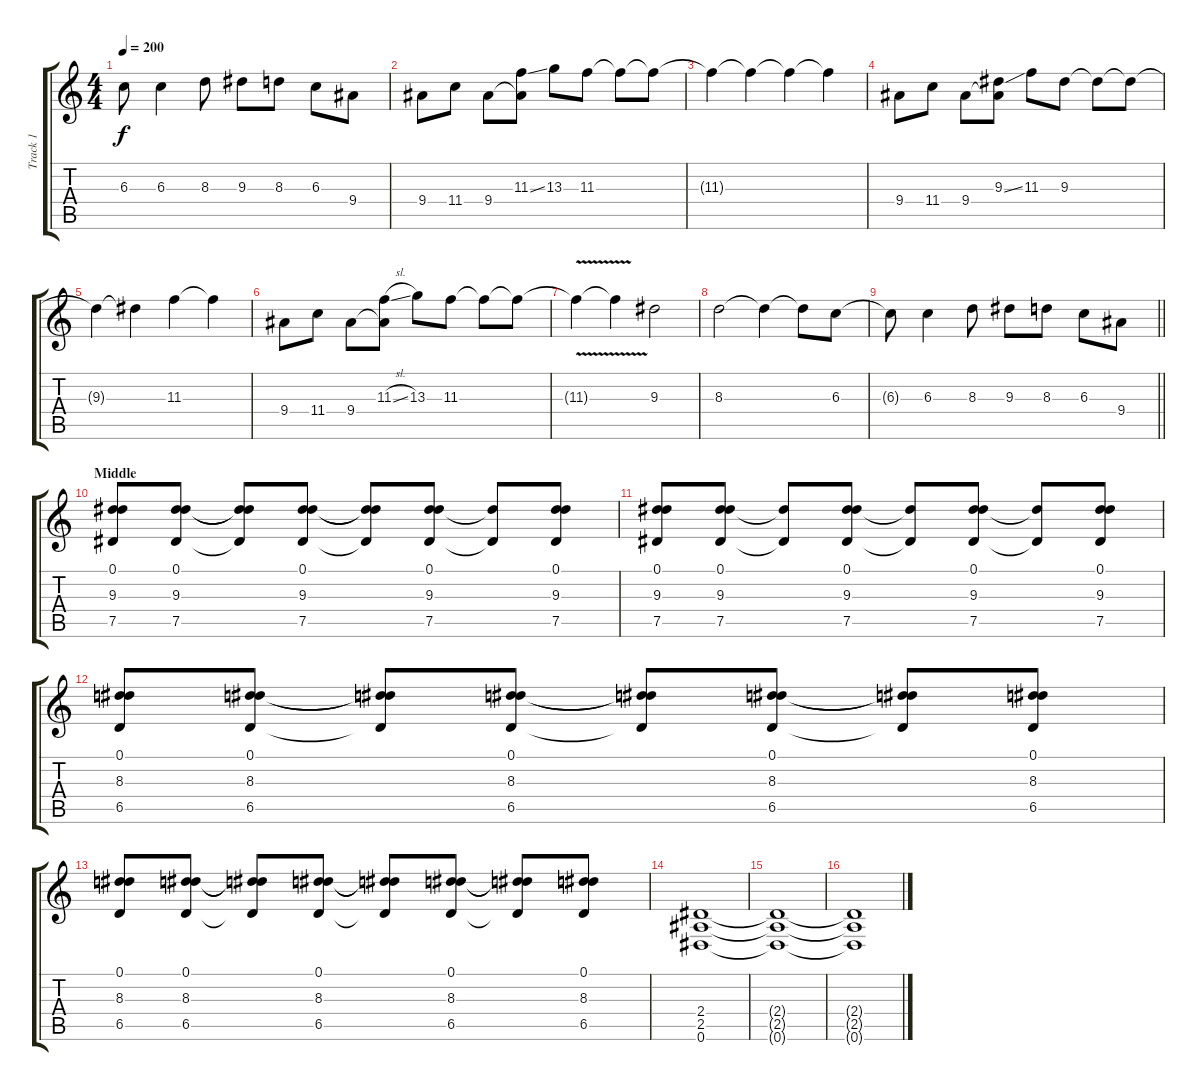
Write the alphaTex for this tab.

\track ("Track 1" "Track 1") {instrument distortionguitar}
\staff {score tabs}
\tuning (Eb4 Bb3 Gb3 Db3 Ab2 Eb2) {hide}
\ts (4 4)
\tempo 200
\clef g2
\ks c
6.3{t}.8{dy f} 6.3.4 8.3.8 9.3.8 8.3.8 6.3.8 9.4.8 |
9.4.8 11.4.8 9.4.8 (11.3{ss} 9.4{t}).8 13.3.8 11.3.8 11.3{t}.8 11.3{t}.8 |
11.3{t}.4 11.3{t}.4 11.3{t}.4 11.3{t}.4 |
9.4.8 11.4.8 9.4.8 (9.3{ss} 9.4{t}).8 11.3.8 9.3.8 9.3{t}.8 9.3{t}.8 |
9.3{t}.4 9.3{t}.4 11.3.4 11.3{t}.4 |
9.4.8 11.4.8 9.4.8 (11.3{sl} 9.4{t}).8 13.3.8 11.3.8 11.3{t}.8 11.3{t}.8 |
11.3{v t}.4 11.3{t}.4 9.3.2 |
8.3.2 8.3{t}.4 8.3{t}.8 6.3.8 |
\barLineRight lightlight
6.3{t}.8 6.3.4 8.3.8 9.3.8 8.3.8 6.3.8 9.4.8 |
\section ("" "Middle")
(0.1 9.3 7.5).8 (0.1 9.3 7.5).8 (0.1{t} 9.3{t} 7.5{t}).8 (0.1 9.3 7.5).8 (0.1{t} 9.3{t} 7.5{t}).8 (0.1 9.3 7.5).8 (9.3{t} 7.5{t}).8 (0.1 9.3 7.5).8 |
(0.1 9.3 7.5).8 (0.1 9.3 7.5).8 (9.3{t} 7.5{t}).8 (0.1 9.3 7.5).8 (9.3{t} 7.5{t}).8 (0.1 9.3 7.5).8 (9.3{t} 7.5{t}).8 (0.1 9.3 7.5).8 |
(0.1 8.3 6.5).8 (0.1 8.3 6.5).8 (0.1{t} 8.3{t} 6.5{t}).8 (0.1 8.3 6.5).8 (0.1{t} 8.3{t} 6.5{t}).8 (0.1 8.3 6.5).8 (0.1{t} 8.3{t} 6.5{t}).8 (0.1 8.3 6.5).8 |
(0.1 8.3 6.5).8 (0.1 8.3 6.5).8 (0.1{t} 8.3{t} 6.5{t}).8 (0.1 8.3 6.5).8 (0.1{t} 8.3{t} 6.5{t}).8 (0.1 8.3 6.5).8 (0.1{t} 8.3{t} 6.5{t}).8 (0.1 8.3 6.5).8 |
(2.4 2.5 0.6).1 |
(2.4{t} 2.5{t} 0.6{t}).1 |
(2.4{t} 2.5{t} 0.6{t}).1
